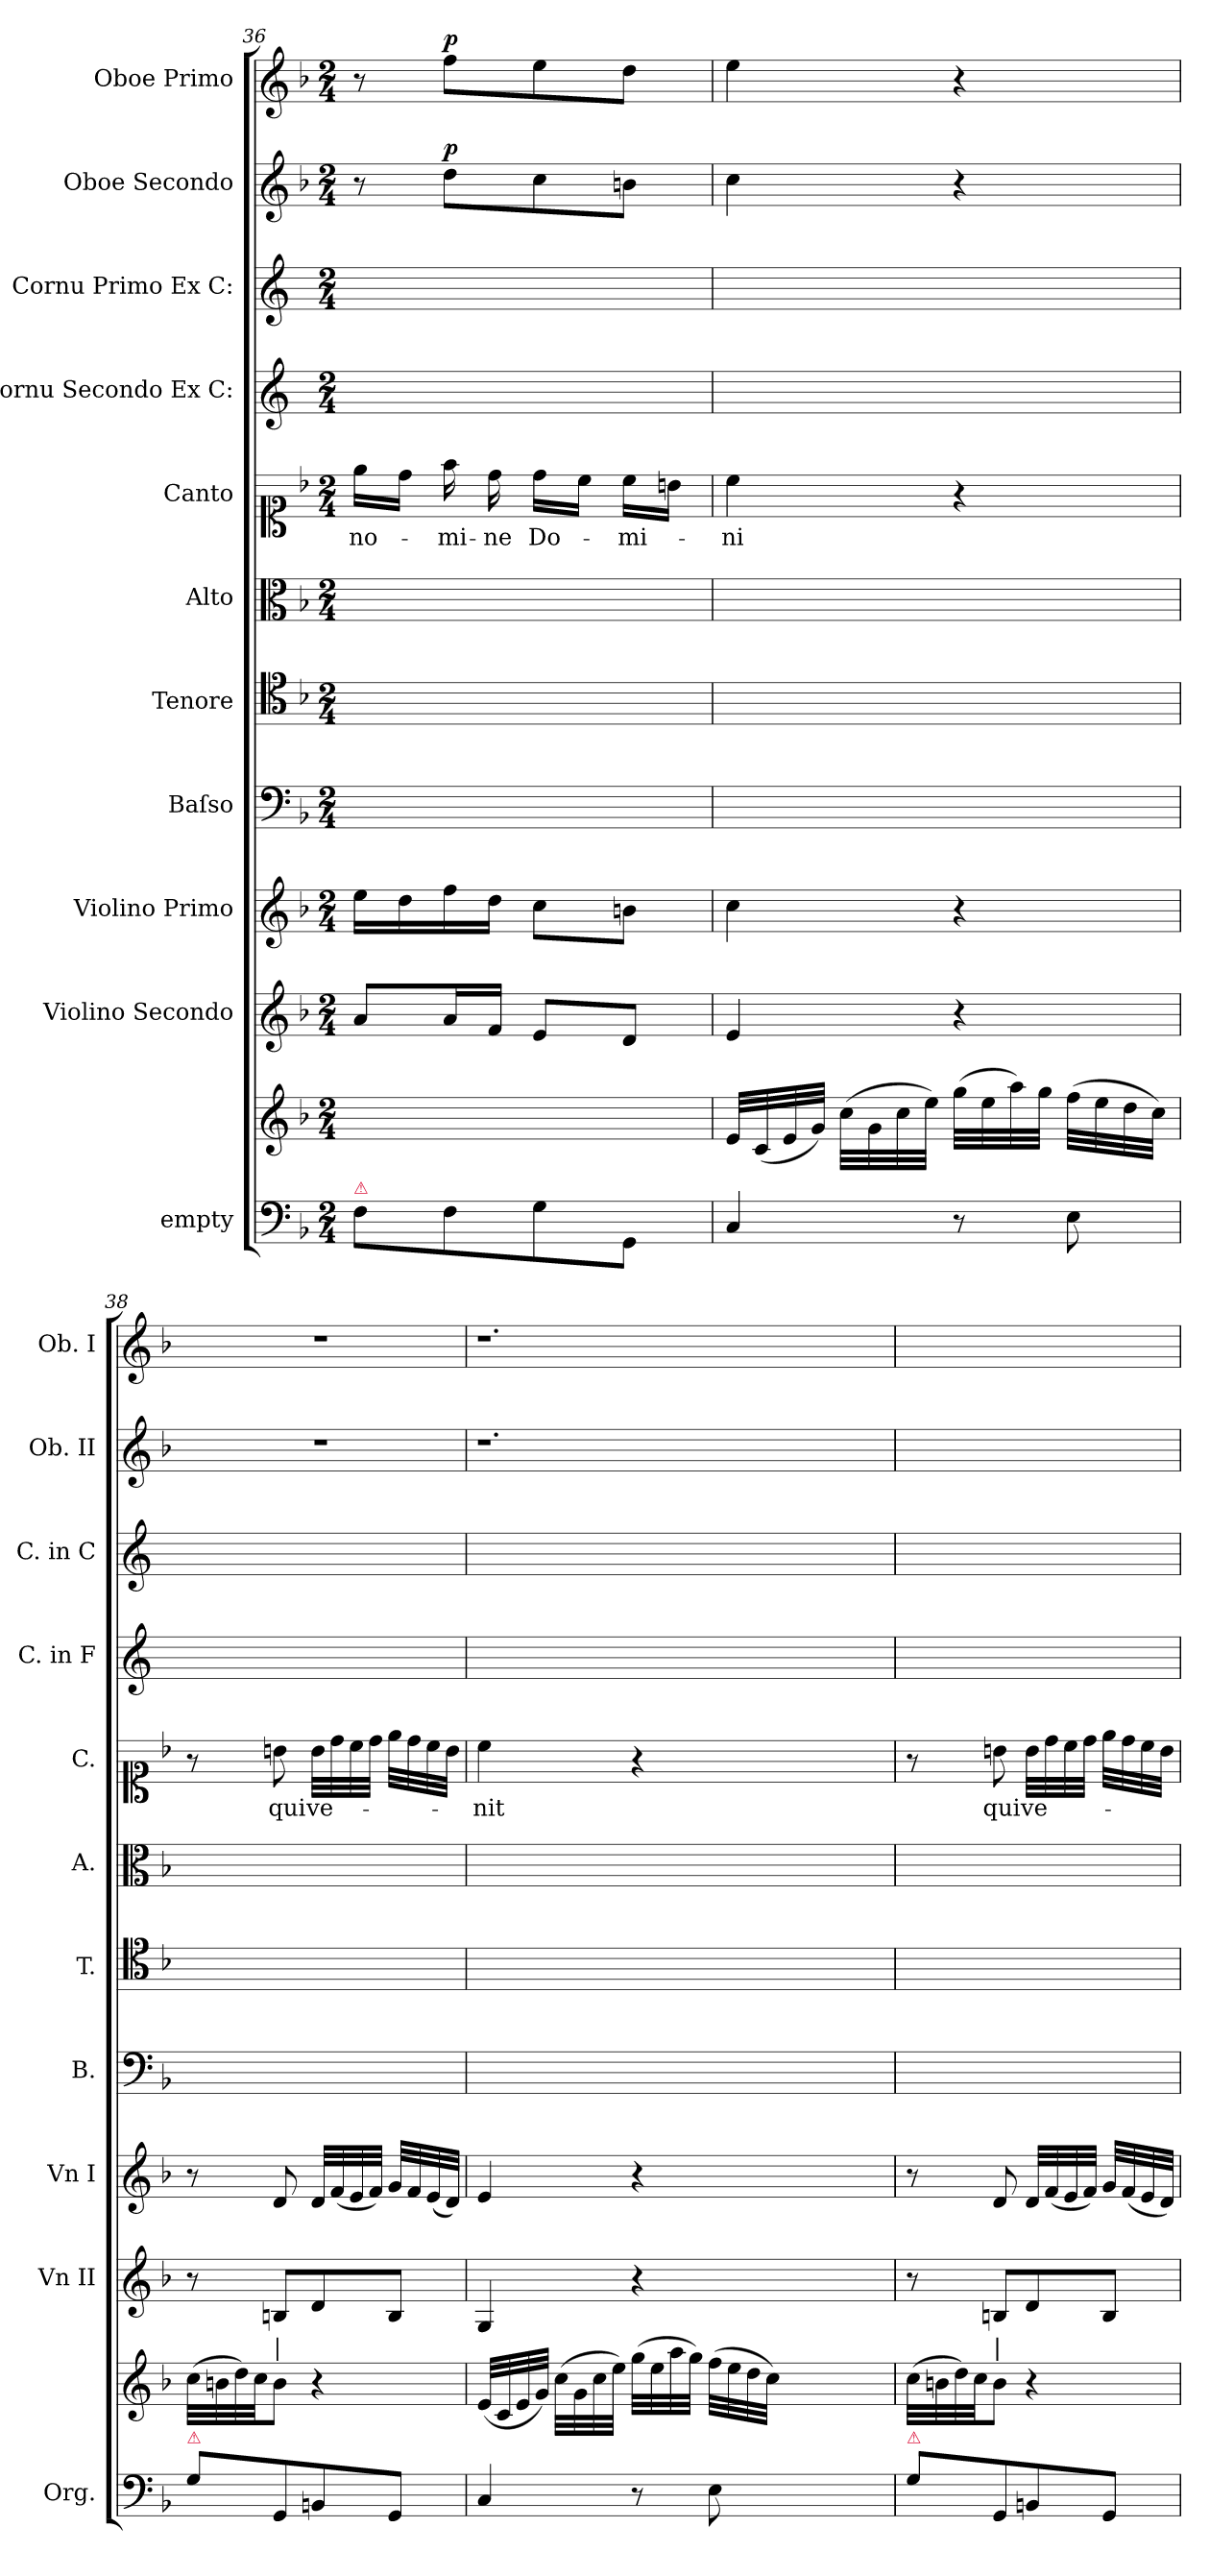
**kern	**kern	**kern	**kern	**kern	**kern	**kern	**kern	**text	**kern	**kern	**kern	**dynam	**kern	**dynam
*part11	*part11	*part10	*part9	*part8	*part7	*part6	*part5	*part5	*part4	*part3	*part2	*part2	*part1	*part1
*staff12	*staff11	*staff10	*staff9	*staff8	*staff7	*staff6	*staff5	*staff5	*staff4	*staff3	*staff2	*staff2	*staff1	*staff1
*I"empty	*	*I"Violino Secondo	*I"Violino Primo	*I"Baſso	*I"Tenore	*I"Alto	*I"Canto	*	*I"Cornu Secondo Ex C:	*I"Cornu Primo Ex C:	*I"Oboe Secondo	*	*I"Oboe Primo	*
*I'Org.	*	*I'Vn II	*I'Vn I	*I'B.	*I'T.	*I'A.	*I'C.	*	*I'C. in F	*I'C. in C	*I'Ob. II	*	*I'Ob. I	*
*clefF4	*clefG2	*clefG2	*clefG2	*clefF4	*clefC4	*clefC3	*clefC1	*	*clefG2	*clefG2	*clefG2	*	*clefG2	*
*	*	*	*	*	*	*	*	*	*ITrd4c7	*ITrd4c7	*	*	*	*
*k[b-]	*k[b-]	*k[b-]	*k[b-]	*k[b-]	*k[b-]	*k[b-]	*k[b-]	*	*k[b-]	*k[b-]	*k[b-]	*	*k[b-]	*
*F:	*F:	*F:	*F:	*F:	*F:	*F:	*F:	*	*F:	*F:	*F:	*	*F:	*
*M2/4	*M2/4	*M2/4	*M2/4	*M2/4	*M2/4	*M2/4	*M2/4	*	*M2/4	*M2/4	*M2/4	*	*M2/4	*
=36	=36	=36	=36	=36	=36	=36	=36	=36	=36	=36	=36	=36	=36	=36
!LO:TX:a:color=crimson:t=⚠	!	!	!	!	!	!	!	!	!	!	!	!	!	!
8F\L	2ryy	8a/L	16ee\LL	2ryy	2ryy	2ryy	16ee\LL	no-	2ryy	2ryy	8r	.	8r	.
.	.	.	16dd\	.	.	.	16dd\JJ	.	.	.	.	.	.	.
!	!	!	!	!	!	!	!	!	!	!	!	!LO:DY:a	!	!LO:DY:a
8F\	.	16a/L	16ff\	.	.	.	16ff\	-mi-	.	.	8dd\L	p	8ff\L	p
.	.	16f/JJ	16dd\JJ	.	.	.	16dd\	-ne	.	.	.	.	.	.
8G\	.	8e/L	8cc\L	.	.	.	16dd\LL	Do-	.	.	8cc\	.	8ee\	.
.	.	.	.	.	.	.	16cc\JJ	.	.	.	.	.	.	.
8GG/J	.	8d/J	8bn\J	.	.	.	16cc\LL	-mi-	.	.	8bn\J	.	8dd\J	.
.	.	.	.	.	.	.	16bn\JJ	.	.	.	.	.	.	.
=37	=37	=37	=37	=37	=37	=37	=37	=37	=37	=37	=37	=37	=37	=37
4C/	32e/LLL	4e/	4cc\	2ryy	2ryy	2ryy	4cc\	-ni	2ryy	2ryy	4cc\	.	4ee\	.
.	(32c/	.	.	.	.	.	.	.	.	.	.	.	.	.
.	32e/	.	.	.	.	.	.	.	.	.	.	.	.	.
.	32g/JJJ)	.	.	.	.	.	.	.	.	.	.	.	.	.
.	(32cc\LLL	.	.	.	.	.	.	.	.	.	.	.	.	.
.	32g\	.	.	.	.	.	.	.	.	.	.	.	.	.
.	32cc\	.	.	.	.	.	.	.	.	.	.	.	.	.
.	32ee\JJJ)	.	.	.	.	.	.	.	.	.	.	.	.	.
8r	(32gg\LLL	4r	4r	.	.	.	4r	.	.	.	4r	.	4r	.
.	32ee\	.	.	.	.	.	.	.	.	.	.	.	.	.
.	32aa\)	.	.	.	.	.	.	.	.	.	.	.	.	.
.	32gg\JJJ	.	.	.	.	.	.	.	.	.	.	.	.	.
8E\	(32ff\LLL	.	.	.	.	.	.	.	.	.	.	.	.	.
.	32ee\	.	.	.	.	.	.	.	.	.	.	.	.	.
.	32dd\	.	.	.	.	.	.	.	.	.	.	.	.	.
.	32cc\JJJ)	.	.	.	.	.	.	.	.	.	.	.	.	.
=38	=38	=38	=38	=38	=38	=38	=38	=38	=38	=38	=38	=38	=38	=38
!LO:TX:a:color=crimson:t=⚠	!	!	!	!	!	!	!	!	!	!	!	!	!	!
8G\L	(32cc\LLL	8r	8r	2ryy	2ryy	2ryy	8r	.	2ryy	2ryy	2r	.	2r	.
.	32bn\	.	.	.	.	.	.	.	.	.	.	.	.	.
.	32dd\)	.	.	.	.	.	.	.	.	.	.	.	.	.
.	32cc\JJ	.	.	.	.	.	.	.	.	.	.	.	.	.
!	!LO:TX:a:t=|	!	!	!	!	!	!	!	!	!	!	!	!	!
8GG/	8b\J	8Bn/L	8d/	.	.	.	8bn\	qui	.	.	.	.	.	.
8BBn/	4r	8d/	32d/LLL	.	.	.	32b\LLL	ve-	.	.	.	.	.	.
.	.	.	(32f/	.	.	.	32dd\	.	.	.	.	.	.	.
.	.	.	32e/	.	.	.	32cc\	.	.	.	.	.	.	.
.	.	.	32f/JJJ)	.	.	.	32dd\JJJ	.	.	.	.	.	.	.
8GG/J	.	8B/J	32g/LLL	.	.	.	32ee\LLL	.	.	.	.	.	.	.
.	.	.	32f/	.	.	.	32dd\	.	.	.	.	.	.	.
.	.	.	(32e/	.	.	.	32cc\	.	.	.	.	.	.	.
.	.	.	32d/JJJ)	.	.	.	32b\JJJ	.	.	.	.	.	.	.
=39	=39	=39	=39	=39	=39	=39	=39	=39	=39	=39	=39	=39	=39	=39
4C/	(32e/LLL	4G/	4e/	2ryy	2ryy	2ryy	4cc\	-nit	2ryy	2ryy	1.r	.	1.r	.
.	32c/	.	.	.	.	.	.	.	.	.	.	.	.	.
.	32e/	.	.	.	.	.	.	.	.	.	.	.	.	.
.	32g/JJJ)	.	.	.	.	.	.	.	.	.	.	.	.	.
.	(32cc\LLL	.	.	.	.	.	.	.	.	.	.	.	.	.
.	32g\	.	.	.	.	.	.	.	.	.	.	.	.	.
.	32cc\	.	.	.	.	.	.	.	.	.	.	.	.	.
.	32ee\JJJ)	.	.	.	.	.	.	.	.	.	.	.	.	.
8r	(32gg\LLL	4r	4r	.	.	.	4r	.	.	.	.	.	.	.
.	32ee\	.	.	.	.	.	.	.	.	.	.	.	.	.
.	32aa\	.	.	.	.	.	.	.	.	.	.	.	.	.
.	32gg\JJJ)	.	.	.	.	.	.	.	.	.	.	.	.	.
8E\	(32ff\LLL	.	.	.	.	.	.	.	.	.	.	.	.	.
.	32ee\	.	.	.	.	.	.	.	.	.	.	.	.	.
.	32dd\	.	.	.	.	.	.	.	.	.	.	.	.	.
.	32cc\JJJ)	.	.	.	.	.	.	.	.	.	.	.	.	.
1ryy	1ryy	1ryy	1ryy	1ryy	1ryy	1ryy	1ryy	.	1ryy	1ryy	.	.	.	.
=40	=40	=40	=40	=40	=40	=40	=40	=40	=40	=40	=40	=40	=40	=40
!LO:TX:a:color=crimson:t=⚠	!	!	!	!	!	!	!	!	!	!	!	!	!	!
8G\L	(32cc\LLL	8r	8r	2ryy	2ryy	2ryy	8r	.	2ryy	2ryy	2ryy	.	2ryy	.
.	32bn\	.	.	.	.	.	.	.	.	.	.	.	.	.
.	32dd\)	.	.	.	.	.	.	.	.	.	.	.	.	.
.	32cc\JJ	.	.	.	.	.	.	.	.	.	.	.	.	.
!	!LO:TX:a:t=|	!	!	!	!	!	!	!	!	!	!	!	!	!
8GG/	8b\J	8Bn/L	8d/	.	.	.	8bn\	qui	.	.	.	.	.	.
8BBn/	4r	8d/	32d/LLL	.	.	.	32b\LLL	ve-	.	.	.	.	.	.
.	.	.	(32f/	.	.	.	32dd\	.	.	.	.	.	.	.
.	.	.	32e/	.	.	.	32cc\	.	.	.	.	.	.	.
.	.	.	32f/JJJ)	.	.	.	32dd\JJJ	.	.	.	.	.	.	.
8GG/J	.	8B/J	32g/LLL	.	.	.	32ee\LLL	.	.	.	.	.	.	.
.	.	.	(32f/	.	.	.	32dd\	.	.	.	.	.	.	.
.	.	.	32e/	.	.	.	32cc\	.	.	.	.	.	.	.
.	.	.	32d/JJJ)	.	.	.	32b\JJJ	.	.	.	.	.	.	.
=	=	=	=	=	=	=	=	=	=	=	=	=	=	=
*-	*-	*-	*-	*-	*-	*-	*-	*-	*-	*-	*-	*-	*-	*-
